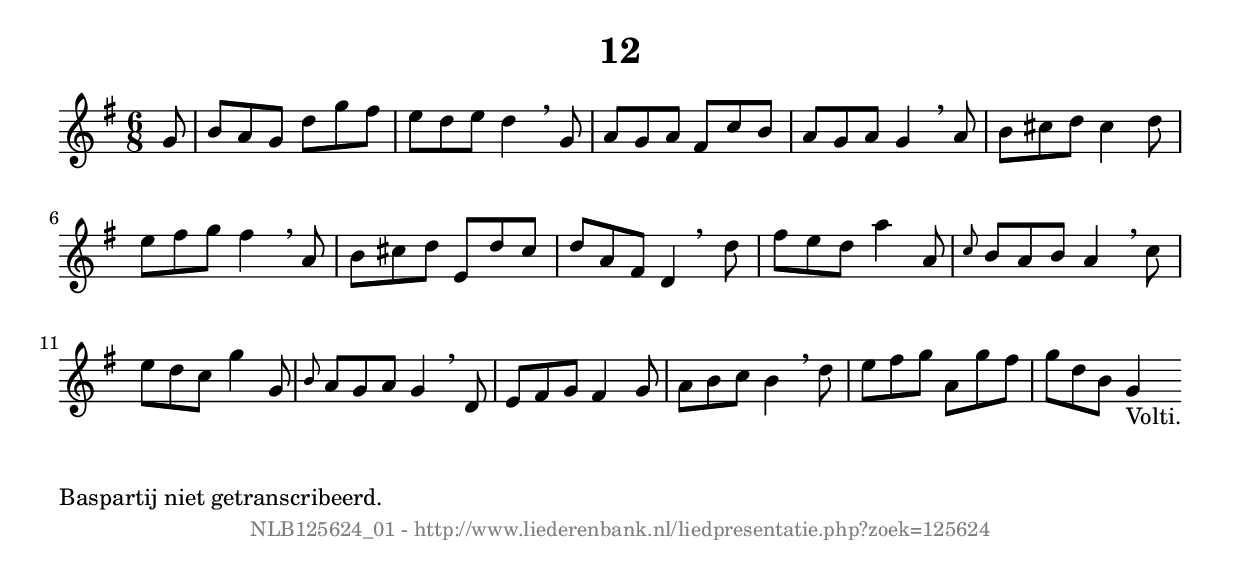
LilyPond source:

%
% produced by wce2krn 1.64 (7 June 2014)
%
\version"2.16"
#(append! paper-alist '(("long" . (cons (* 210 mm) (* 2000 mm)))))
#(set-default-paper-size "long")
sb = {\breathe}
mBreak = {\breathe }
bBreak = {\breathe }
x = {\once\override NoteHead #'style = #'cross }
gl=\glissando
itime={\override Staff.TimeSignature #'stencil = ##f }
ficta = {\once\set suggestAccidentals = ##t}
fine = {\once\override Score.RehearsalMark #'self-alignment-X = #1 \mark \markup {\italic{Fine}}}
dc = {\once\override Score.RehearsalMark #'self-alignment-X = #1 \mark \markup {\italic{D.C.}}}
dcf = {\once\override Score.RehearsalMark #'self-alignment-X = #1 \mark \markup {\italic{D.C. al Fine}}}
dcc = {\once\override Score.RehearsalMark #'self-alignment-X = #1 \mark \markup {\italic{D.C. al Coda}}}
ds = {\once\override Score.RehearsalMark #'self-alignment-X = #1 \mark \markup {\italic{D.S.}}}
dsf = {\once\override Score.RehearsalMark #'self-alignment-X = #1 \mark \markup {\italic{D.S. al Fine}}}
dsc = {\once\override Score.RehearsalMark #'self-alignment-X = #1 \mark \markup {\italic{D.S. al Coda}}}
pv = {\set Score.repeatCommands = #'((volta "1"))}
sv = {\set Score.repeatCommands = #'((volta "2"))}
tv = {\set Score.repeatCommands = #'((volta "3"))}
qv = {\set Score.repeatCommands = #'((volta "4"))}
xv = {\set Score.repeatCommands = #'((volta #f))}
\header{ tagline = ""
title = "12"
}
\score {{
\key g \major
\relative g'
{
\set melismaBusyProperties = #'()
\partial 32*4
\time 6/8
\tempo 4=120
\override Score.MetronomeMark #'transparent = ##t
\override Score.RehearsalMark #'break-visibility = #(vector #t #t #f)
g8 b a g d' g fis e d e d4 \sb g,8 a g a fis c' b a g a g4 \mBreak
a8 b cis d cis4 d8 e fis g fis4 \sb a,8 b cis d e, d' cis d a fis d4 \bar ":|:" \bBreak
d'8 fis e d a'4 a,8 \grace {c} b a b a4 \sb c8 e d c g'4 g,8 \grace {b} a g a g4 \mBreak
d8 e fis g fis4 g8 a b c b4 \sb d8 e fis g a, g' fis g d b g4_"Volti." \bar ":|:"
 }}
 \midi { }
 \layout {
            indent = 0.0\cm
}
}
\markup { \wordwrap-string #" 
Baspartij niet getranscribeerd.
"}
\markup { \vspace #0 } \markup { \with-color #grey \fill-line { \center-column { \smaller "NLB125624_01 - http://www.liederenbank.nl/liedpresentatie.php?zoek=125624" } } }
